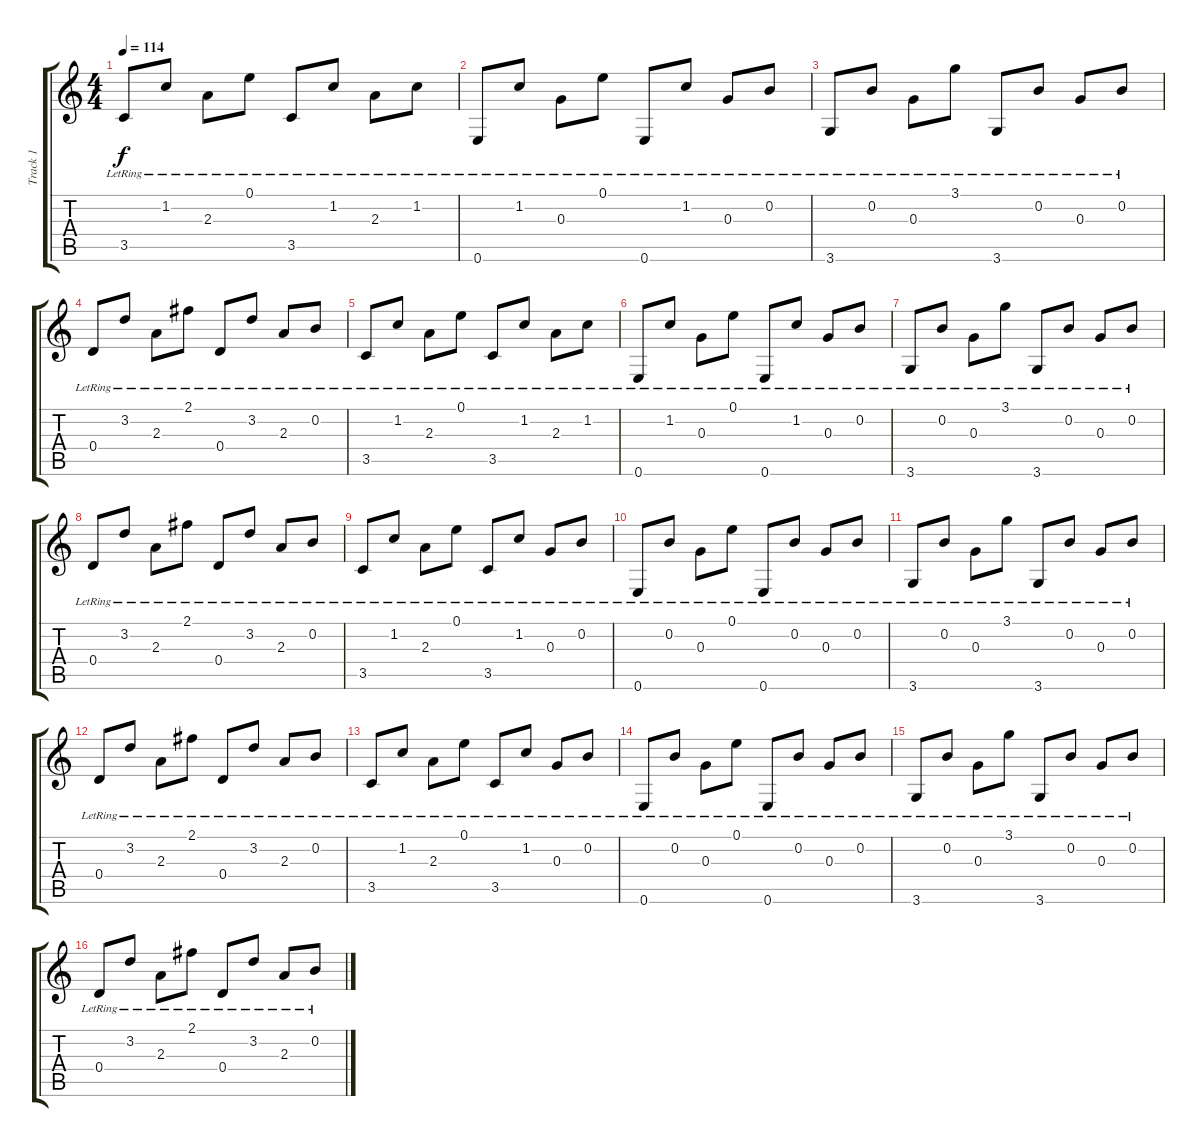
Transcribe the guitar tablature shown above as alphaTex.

\track ("Track 1" "Track 1") {instrument acousticguitarsteel}
\staff {score tabs}
\tuning (E4 B3 G3 D3 A2 E2) {hide}
\ts (4 4)
\tempo 114
\clef g2
\ks c
3.5{lr}.8{dy f} 1.2{lr}.8 2.3{lr}.8 0.1{lr}.8 3.5{lr}.8 1.2{lr}.8 2.3{lr}.8 1.2{lr}.8 |
0.6{lr}.8 1.2{lr}.8 0.3{lr}.8 0.1{lr}.8 0.6{lr}.8 1.2{lr}.8 0.3{lr}.8 0.2{lr}.8 |
3.6{lr}.8 0.2{lr}.8 0.3{lr}.8 3.1{lr}.8 3.6{lr}.8 0.2{lr}.8 0.3{lr}.8 0.2{lr}.8 |
0.4{lr}.8 3.2{lr}.8 2.3{lr}.8 2.1{lr}.8 0.4{lr}.8 3.2{lr}.8 2.3{lr}.8 0.2{lr}.8 |
3.5{lr}.8 1.2{lr}.8 2.3{lr}.8 0.1{lr}.8 3.5{lr}.8 1.2{lr}.8 2.3{lr}.8 1.2{lr}.8 |
0.6{lr}.8 1.2{lr}.8 0.3{lr}.8 0.1{lr}.8 0.6{lr}.8 1.2{lr}.8 0.3{lr}.8 0.2{lr}.8 |
3.6{lr}.8 0.2{lr}.8 0.3{lr}.8 3.1{lr}.8 3.6{lr}.8 0.2{lr}.8 0.3{lr}.8 0.2{lr}.8 |
0.4{lr}.8 3.2{lr}.8 2.3{lr}.8 2.1{lr}.8 0.4{lr}.8 3.2{lr}.8 2.3{lr}.8 0.2{lr}.8 |
3.5{lr}.8 1.2{lr}.8 2.3{lr}.8 0.1{lr}.8 3.5{lr}.8 1.2{lr}.8 0.3{lr}.8 0.2{lr}.8 |
0.6{lr}.8 0.2{lr}.8 0.3{lr}.8 0.1{lr}.8 0.6{lr}.8 0.2{lr}.8 0.3{lr}.8 0.2{lr}.8 |
3.6{lr}.8 0.2{lr}.8 0.3{lr}.8 3.1{lr}.8 3.6{lr}.8 0.2{lr}.8 0.3{lr}.8 0.2{lr}.8 |
0.4{lr}.8 3.2{lr}.8 2.3{lr}.8 2.1{lr}.8 0.4{lr}.8 3.2{lr}.8 2.3{lr}.8 0.2{lr}.8 |
3.5{lr}.8 1.2{lr}.8 2.3{lr}.8 0.1{lr}.8 3.5{lr}.8 1.2{lr}.8 0.3{lr}.8 0.2{lr}.8 |
0.6{lr}.8 0.2{lr}.8 0.3{lr}.8 0.1{lr}.8 0.6{lr}.8 0.2{lr}.8 0.3{lr}.8 0.2{lr}.8 |
3.6{lr}.8 0.2{lr}.8 0.3{lr}.8 3.1{lr}.8 3.6{lr}.8 0.2{lr}.8 0.3{lr}.8 0.2{lr}.8 |
0.4{lr}.8 3.2{lr}.8 2.3{lr}.8 2.1{lr}.8 0.4{lr}.8 3.2{lr}.8 2.3{lr}.8 0.2{lr}.8
